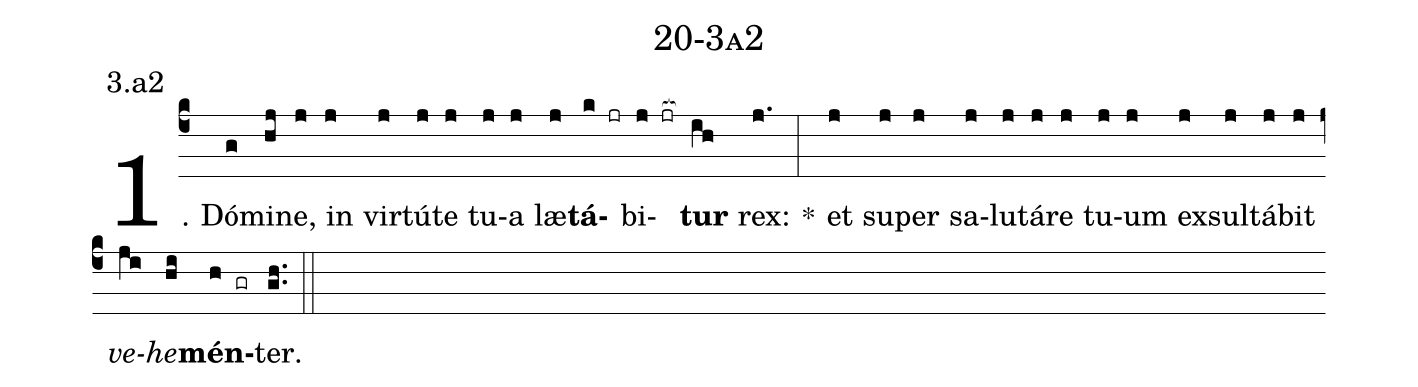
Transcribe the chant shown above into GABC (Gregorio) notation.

name: 20-3a2;
annotation: 3.a2;
%%
(c4)1. Dó(g)mi(hj)ne,(j) in(j) vir(j)tú(j)te(j) tu(j)a(j) læ(j)<b>tá</b>(k jr)bi(j jr[ocb:1{])<b>tur</b>(ih[ocb:0}]) rex:(j.) *(:) et(j) su(j)per(j) sa(j)lu(j)tá(j)re(j) tu(j)um(j) ex(j)sul(j)tá(j)bit(j) <i>ve</i>(ji)<i>he</i>(hi)<b>mén</b>(h gr)ter.(gh..) (::)
